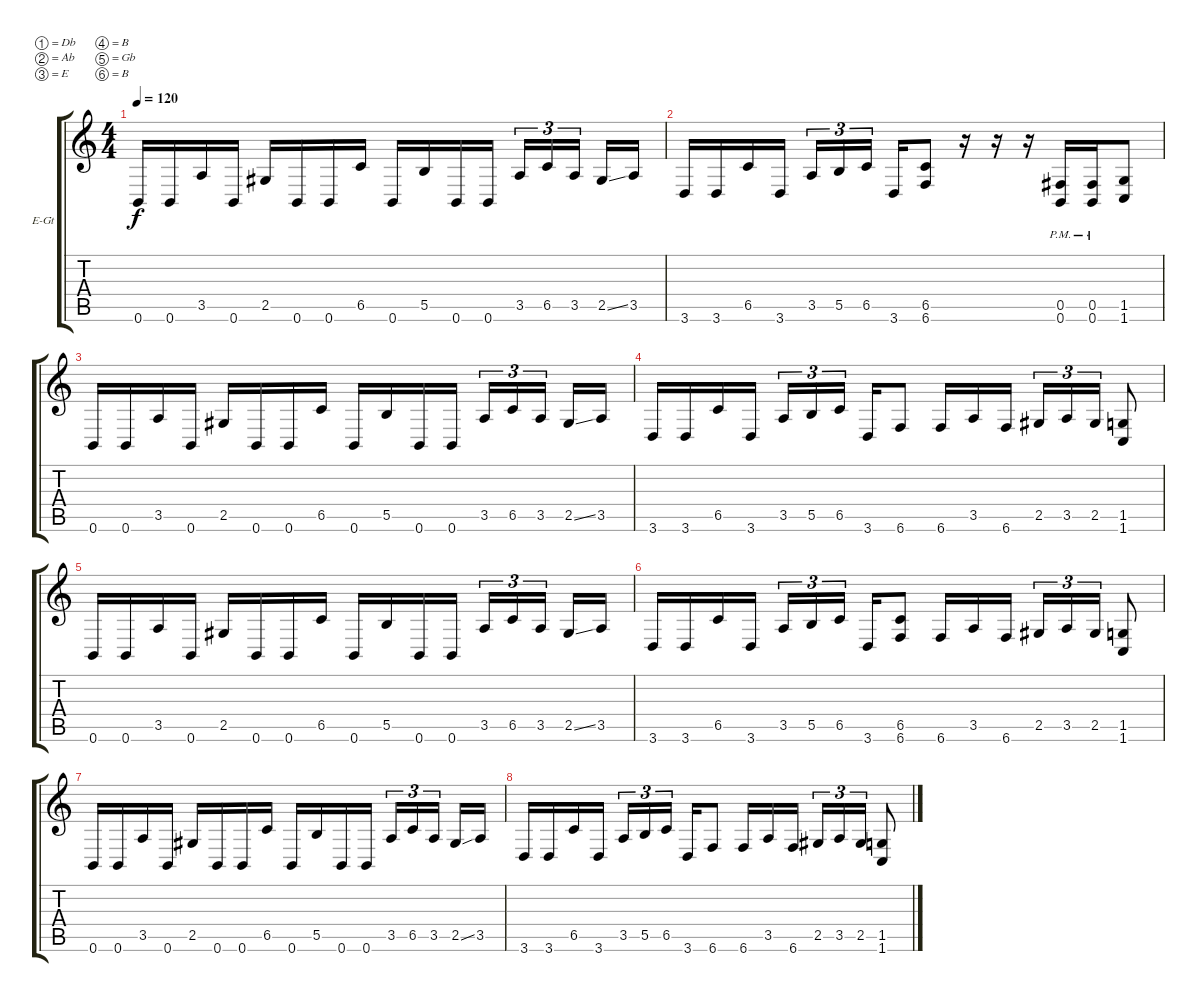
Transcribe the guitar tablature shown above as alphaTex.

\defaultSystemsLayout 4
\bracketExtendMode groupsimilarinstruments
\firstSystemTrackNameOrientation horizontal
\otherSystemsTrackNameOrientation horizontal
\track ("Electric Guitar" "E-Gt") {instrument distortionguitar}
\staff {score tabs}
\tuning (Db4 Ab3 E3 B2 Gb2 B1)
\ts (4 4)
\tempo 120
\clef g2
\ks c
0.6.16{dy f} 0.6.16 3.5.16 0.6.16 2.5.16 0.6.16 0.6.16 6.5.16 0.6.16 5.5.16 0.6.16 0.6.16 3.5.16{tu (3 2)} 6.5.16{tu (3 2)} 3.5.16{tu (3 2)} 2.5{ss}.16 3.5.16 |
3.6.16 3.6.16 6.5.16 3.6.16 3.5.16{tu (3 2)} 5.5.16{tu (3 2)} 6.5.16{tu (3 2)} 3.6.16 (6.6 6.5).8 r.16 r.16 r.16 (0.5{pm} 0.6{pm}).16 (0.6{pm} 0.5{pm}).16 (1.5 1.6).8 |
0.6.16 0.6.16 3.5.16 0.6.16 2.5.16 0.6.16 0.6.16 6.5.16 0.6.16 5.5.16 0.6.16 0.6.16 3.5.16{tu (3 2)} 6.5.16{tu (3 2)} 3.5.16{tu (3 2)} 2.5{ss}.16 3.5.16 |
3.6.16 3.6.16 6.5.16 3.6.16 3.5.16{tu (3 2)} 5.5.16{tu (3 2)} 6.5.16{tu (3 2)} 3.6.16 6.6.8 6.6.16 3.5.16 6.6.16 2.5.16{tu (3 2)} 3.5.16{tu (3 2)} 2.5.16{tu (3 2)} (1.5 1.6).8 |
0.6.16 0.6.16 3.5.16 0.6.16 2.5.16 0.6.16 0.6.16 6.5.16 0.6.16 5.5.16 0.6.16 0.6.16 3.5.16{tu (3 2)} 6.5.16{tu (3 2)} 3.5.16{tu (3 2)} 2.5{ss}.16 3.5.16 |
3.6.16 3.6.16 6.5.16 3.6.16 3.5.16{tu (3 2)} 5.5.16{tu (3 2)} 6.5.16{tu (3 2)} 3.6.16 (6.6 6.5).8 6.6.16 3.5.16 6.6.16 2.5.16{tu (3 2)} 3.5.16{tu (3 2)} 2.5.16{tu (3 2)} (1.5 1.6).8 |
0.6.16 0.6.16 3.5.16 0.6.16 2.5.16 0.6.16 0.6.16 6.5.16 0.6.16 5.5.16 0.6.16 0.6.16 3.5.16{tu (3 2)} 6.5.16{tu (3 2)} 3.5.16{tu (3 2)} 2.5{ss}.16 3.5.16 |
3.6.16 3.6.16 6.5.16 3.6.16 3.5.16{tu (3 2)} 5.5.16{tu (3 2)} 6.5.16{tu (3 2)} 3.6.16 6.6.8 6.6.16 3.5.16 6.6.16 2.5.16{tu (3 2)} 3.5.16{tu (3 2)} 2.5.16{tu (3 2)} (1.5 1.6).8
